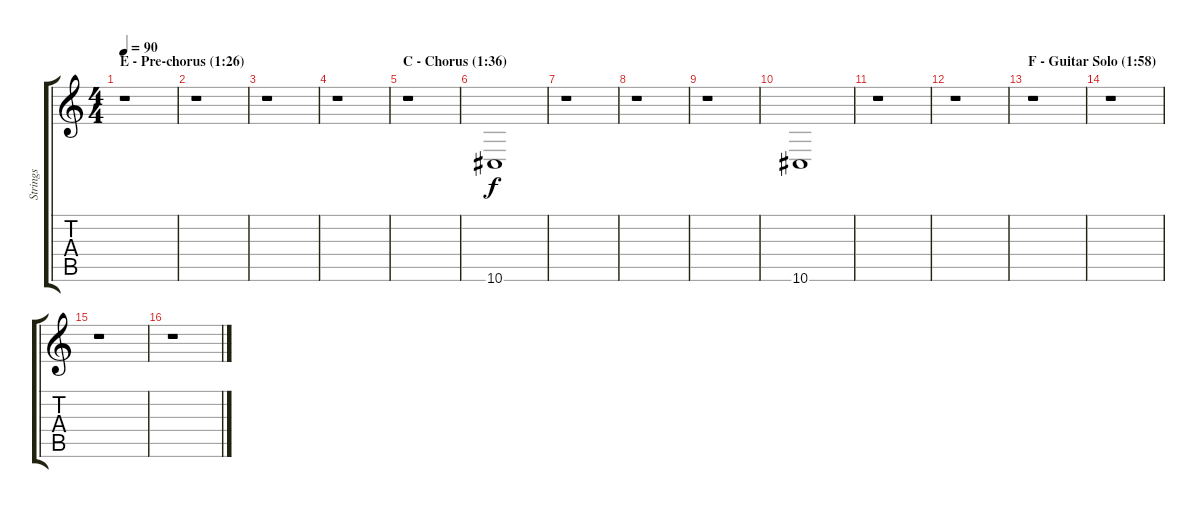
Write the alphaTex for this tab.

\track ("Strings" "Strings") {instrument synthstrings2}
\staff {score tabs}
\tuning (Eb4 Bb3 Gb3 Db3 Ab2 Eb2) {hide}
\ts (4 4)
\section ("" "E - Pre-chorus (1:26)")
\tempo 90
\clef g2
\ks c
r.1{dy f} |
r.1 |
r.1 |
r.1 |
\section ("" "C - Chorus (1:36)")
r.1 |
10.6.1 |
r.1 |
r.1 |
r.1 |
10.6.1 |
r.1 |
r.1 |
\section ("" "F - Guitar Solo (1:58)")
r.1 |
r.1 |
r.1 |
r.1
